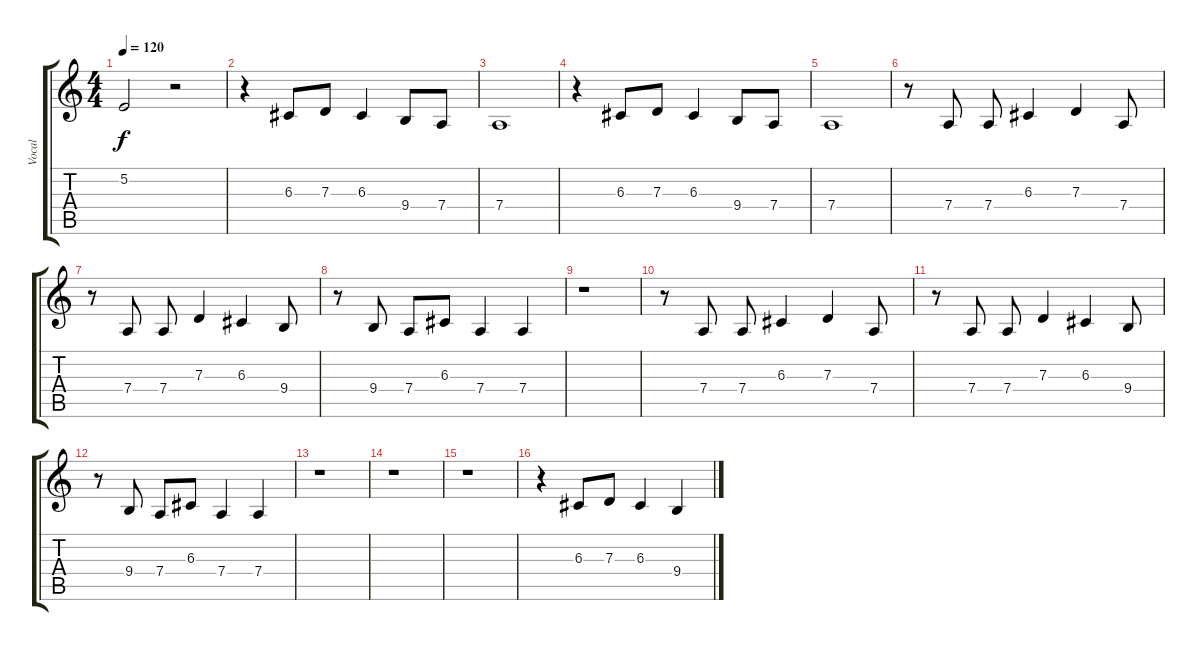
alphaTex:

\track ("Vocal" "Vocal") {instrument altosax}
\staff {score tabs}
\tuning (E4 B3 G3 D3 A2 E2) {hide}
\ts (4 4)
\tempo 120
\clef g2
\ks c
5.2{t}.2{dy f} r.2 |
r.4 6.3.8 7.3.8 6.3.4 9.4.8 7.4.8 |
7.4.1 |
r.4 6.3.8 7.3.8 6.3.4 9.4.8 7.4.8 |
7.4.1 |
r.8 7.4.8 7.4.8 6.3.4 7.3.4 7.4.8 |
r.8 7.4.8 7.4.8 7.3.4 6.3.4 9.4.8 |
r.8 9.4.8 7.4.8 6.3.8 7.4.4 7.4.4 |
r.1 |
r.8 7.4.8 7.4.8 6.3.4 7.3.4 7.4.8 |
r.8 7.4.8 7.4.8 7.3.4 6.3.4 9.4.8 |
r.8 9.4.8 7.4.8 6.3.8 7.4.4 7.4.4 |
r.1 |
r.1 |
r.1 |
r.4 6.3.8 7.3.8 6.3.4 9.4.4
